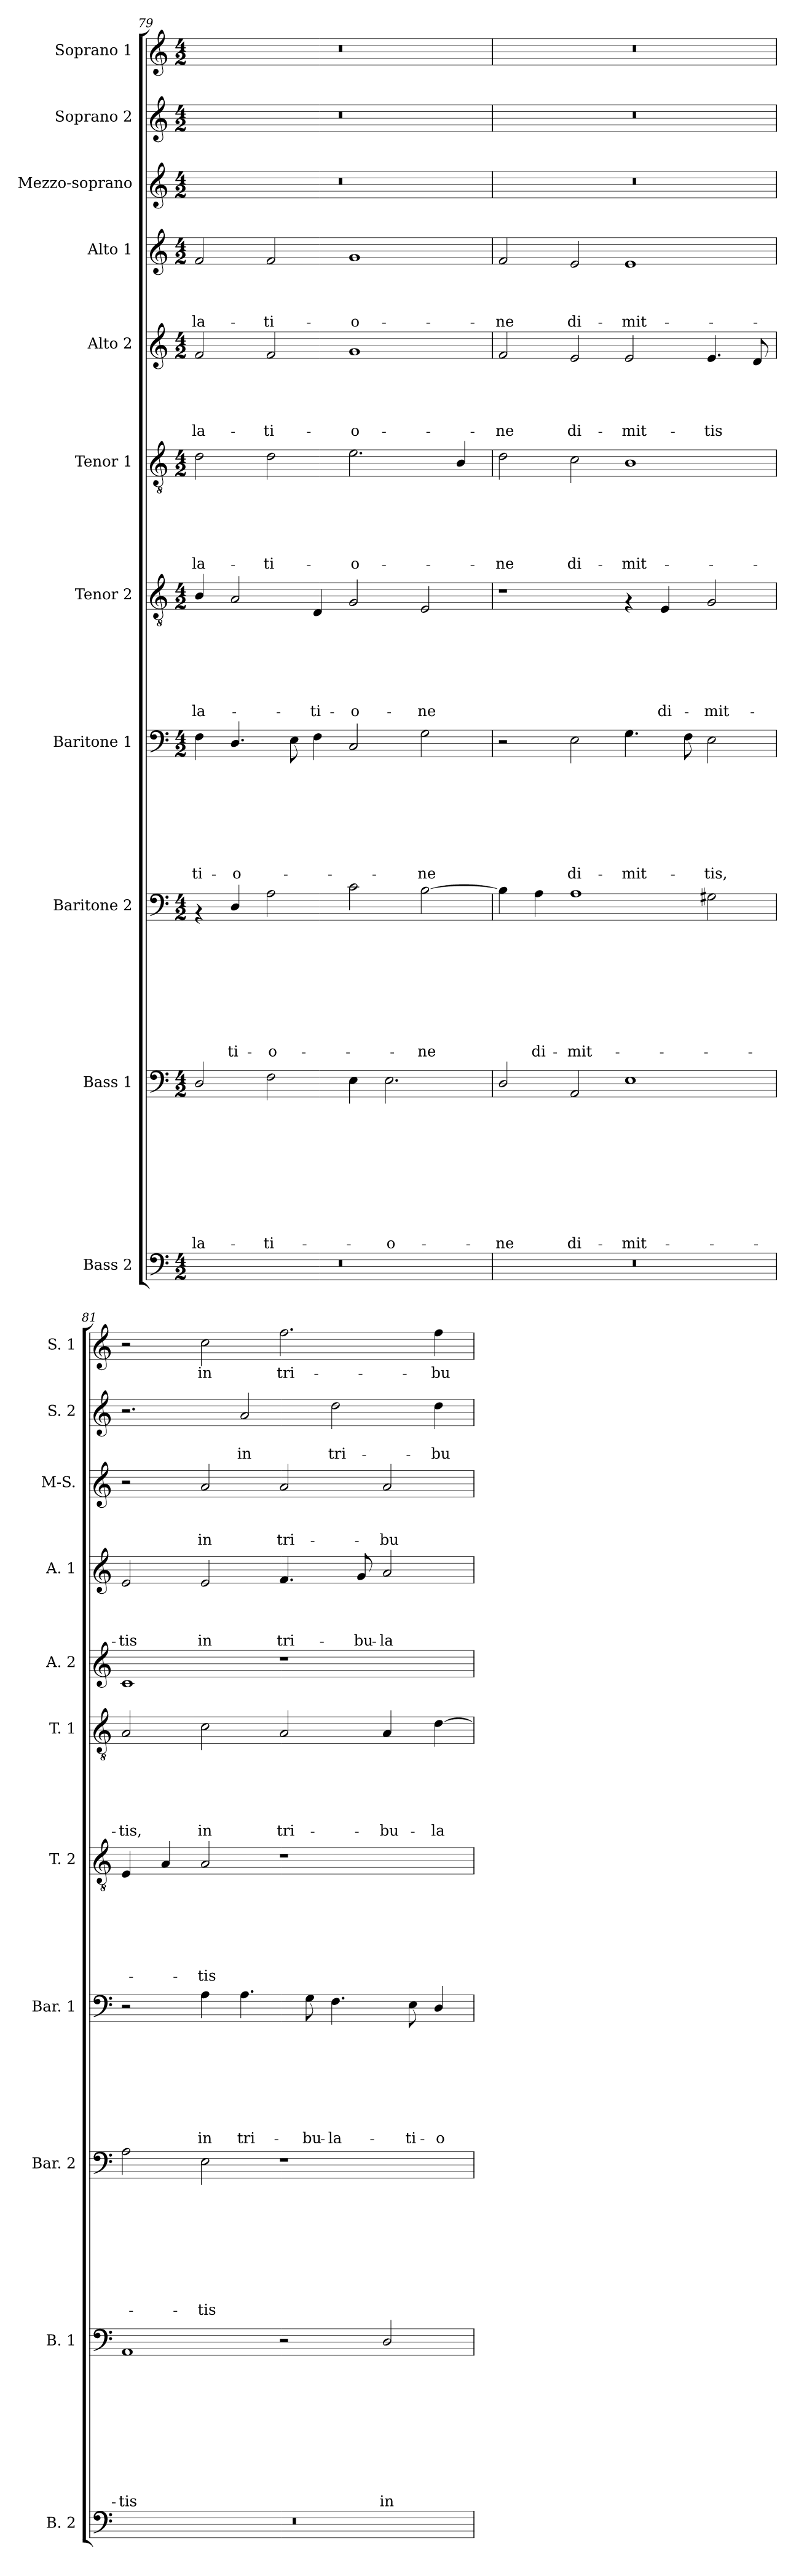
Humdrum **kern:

**kern	**kern	**text	**text	**text	**text	**text	**text	**text	**text	**text	**text	**kern	**text	**text	**text	**text	**text	**text	**text	**text	**text	**kern	**text	**text	**text	**text	**text	**text	**text	**text	**kern	**text	**text	**text	**text	**text	**text	**text	**kern	**text	**text	**text	**text	**text	**text	**kern	**text	**text	**text	**text	**text	**kern	**text	**text	**text	**text	**kern	**text	**text	**text	**kern	**text	**text	**kern	**text
*part11	*part10	*part10	*part10	*part10	*part10	*part10	*part10	*part10	*part10	*part10	*part10	*part9	*part9	*part9	*part9	*part9	*part9	*part9	*part9	*part9	*part9	*part8	*part8	*part8	*part8	*part8	*part8	*part8	*part8	*part8	*part7	*part7	*part7	*part7	*part7	*part7	*part7	*part7	*part6	*part6	*part6	*part6	*part6	*part6	*part6	*part5	*part5	*part5	*part5	*part5	*part5	*part4	*part4	*part4	*part4	*part4	*part3	*part3	*part3	*part3	*part2	*part2	*part2	*part1	*part1
*staff11	*staff10	*staff10	*staff10	*staff10	*staff10	*staff10	*staff10	*staff10	*staff10	*staff10	*staff10	*staff9	*staff9	*staff9	*staff9	*staff9	*staff9	*staff9	*staff9	*staff9	*staff9	*staff8	*staff8	*staff8	*staff8	*staff8	*staff8	*staff8	*staff8	*staff8	*staff7	*staff7	*staff7	*staff7	*staff7	*staff7	*staff7	*staff7	*staff6	*staff6	*staff6	*staff6	*staff6	*staff6	*staff6	*staff5	*staff5	*staff5	*staff5	*staff5	*staff5	*staff4	*staff4	*staff4	*staff4	*staff4	*staff3	*staff3	*staff3	*staff3	*staff2	*staff2	*staff2	*staff1	*staff1
*I"Bass 2	*I"Bass 1	*	*	*	*	*	*	*	*	*	*	*I"Baritone 2	*	*	*	*	*	*	*	*	*	*I"Baritone 1	*	*	*	*	*	*	*	*	*I"Tenor 2	*	*	*	*	*	*	*	*I"Tenor 1	*	*	*	*	*	*	*I"Alto 2	*	*	*	*	*	*I"Alto 1	*	*	*	*	*I"Mezzo-soprano	*	*	*	*I"Soprano 2	*	*	*I"Soprano 1	*
*I'B. 2	*I'B. 1	*	*	*	*	*	*	*	*	*	*	*I'Bar. 2	*	*	*	*	*	*	*	*	*	*I'Bar. 1	*	*	*	*	*	*	*	*	*I'T. 2	*	*	*	*	*	*	*	*I'T. 1	*	*	*	*	*	*	*I'A. 2	*	*	*	*	*	*I'A. 1	*	*	*	*	*I'M-S.	*	*	*	*I'S. 2	*	*	*I'S. 1	*
!!LO:PB:g=z
*clefF4	*clefF4	*	*	*	*	*	*	*	*	*	*	*clefF4	*	*	*	*	*	*	*	*	*	*clefF4	*	*	*	*	*	*	*	*	*clefGv2	*	*	*	*	*	*	*	*clefGv2	*	*	*	*	*	*	*clefG2	*	*	*	*	*	*clefG2	*	*	*	*	*clefG2	*	*	*	*clefG2	*	*	*clefG2	*
*k[]	*k[]	*	*	*	*	*	*	*	*	*	*	*k[]	*	*	*	*	*	*	*	*	*	*k[]	*	*	*	*	*	*	*	*	*k[]	*	*	*	*	*	*	*	*k[]	*	*	*	*	*	*	*k[]	*	*	*	*	*	*k[]	*	*	*	*	*k[]	*	*	*	*k[]	*	*	*k[]	*
*C:	*C:	*	*	*	*	*	*	*	*	*	*	*C:	*	*	*	*	*	*	*	*	*	*C:	*	*	*	*	*	*	*	*	*C:	*	*	*	*	*	*	*	*C:	*	*	*	*	*	*	*C:	*	*	*	*	*	*C:	*	*	*	*	*C:	*	*	*	*C:	*	*	*C:	*
*M4/2	*M4/2	*	*	*	*	*	*	*	*	*	*	*M4/2	*	*	*	*	*	*	*	*	*	*M4/2	*	*	*	*	*	*	*	*	*M4/2	*	*	*	*	*	*	*	*M4/2	*	*	*	*	*	*	*M4/2	*	*	*	*	*	*M4/2	*	*	*	*	*M4/2	*	*	*	*M4/2	*	*	*M4/2	*
=79	=79	=79	=79	=79	=79	=79	=79	=79	=79	=79	=79	=79	=79	=79	=79	=79	=79	=79	=79	=79	=79	=79	=79	=79	=79	=79	=79	=79	=79	=79	=79	=79	=79	=79	=79	=79	=79	=79	=79	=79	=79	=79	=79	=79	=79	=79	=79	=79	=79	=79	=79	=79	=79	=79	=79	=79	=79	=79	=79	=79	=79	=79	=79	=79	=79
!	!	!	!	!	!	!	!	!	!	!	!LO:LY:b	!	!	!	!	!	!	!	!	!	!	!	!	!	!	!	!	!	!	!LO:LY:b	!	!	!	!	!	!	!	!LO:LY:b	!	!	!	!	!	!	!LO:LY:b	!	!	!	!	!	!LO:LY:b	!	!	!	!	!LO:LY:b	!	!	!	!	!	!	!	!	!
0r	2D/	.	.	.	.	.	.	.	.	.	-la-	4rAA	.	.	.	.	.	.	.	.	.	4F\	.	.	.	.	.	.	.	-ti-	4B/	.	.	.	.	.	.	-la-	2d\	.	.	.	.	.	-la-	2f/	.	.	.	.	-la-	2f/	.	.	.	-la-	0r	.	.	.	0r	.	.	0r	.
!	!	!	!	!	!	!	!	!	!	!	!	!	!	!	!	!	!	!	!	!	!LO:LY:b	!	!	!	!	!	!	!	!	!LO:LY:b	!	!	!	!	!	!	!	!	!	!	!	!	!	!	!	!	!	!	!	!	!	!	!	!	!	!	!	!	!	!	!	!	!	!	!
.	.	.	.	.	.	.	.	.	.	.	.	4D/	.	.	.	.	.	.	.	.	-ti-	4.D/	.	.	.	.	.	.	.	-o-	2A/	.	.	.	.	.	.	.	.	.	.	.	.	.	.	.	.	.	.	.	.	.	.	.	.	.	.	.	.	.	.	.	.	.	.
!	!	!	!	!	!	!	!	!	!	!	!LO:LY:b	!	!	!	!	!	!	!	!	!	!LO:LY:b	!	!	!	!	!	!	!	!	!	!	!	!	!	!	!	!	!	!	!	!	!	!	!	!LO:LY:b	!	!	!	!	!	!LO:LY:b	!	!	!	!	!LO:LY:b	!	!	!	!	!	!	!	!	!
.	2F\	.	.	.	.	.	.	.	.	.	-ti-	2A\	.	.	.	.	.	.	.	.	-o-	.	.	.	.	.	.	.	.	.	.	.	.	.	.	.	.	.	2d\	.	.	.	.	.	-ti-	2f/	.	.	.	.	-ti-	2f/	.	.	.	-ti-	.	.	.	.	.	.	.	.	.
.	.	.	.	.	.	.	.	.	.	.	.	.	.	.	.	.	.	.	.	.	.	8E\	.	.	.	.	.	.	.	.	.	.	.	.	.	.	.	.	.	.	.	.	.	.	.	.	.	.	.	.	.	.	.	.	.	.	.	.	.	.	.	.	.	.	.
!	!	!	!	!	!	!	!	!	!	!	!	!	!	!	!	!	!	!	!	!	!	!	!	!	!	!	!	!	!	!	!	!	!	!	!	!	!	!LO:LY:b	!	!	!	!	!	!	!	!	!	!	!	!	!	!	!	!	!	!	!	!	!	!	!	!	!	!	!
.	.	.	.	.	.	.	.	.	.	.	.	.	.	.	.	.	.	.	.	.	.	4F\	.	.	.	.	.	.	.	.	4D/	.	.	.	.	.	.	-ti-	.	.	.	.	.	.	.	.	.	.	.	.	.	.	.	.	.	.	.	.	.	.	.	.	.	.	.
!	!	!	!	!	!	!	!	!	!	!	!	!	!	!	!	!	!	!	!	!	!	!	!	!	!	!	!	!	!	!	!	!	!	!	!	!	!	!LO:LY:b	!	!	!	!	!	!	!LO:LY:b	!	!	!	!	!	!LO:LY:b	!	!	!	!	!LO:LY:b	!	!	!	!	!	!	!	!	!
.	4E\	.	.	.	.	.	.	.	.	.	.	2c\	.	.	.	.	.	.	.	.	.	2C/	.	.	.	.	.	.	.	.	2G/	.	.	.	.	.	.	-o-	2.e\	.	.	.	.	.	-o-	1g	.	.	.	.	-o-	1g	.	.	.	-o-	.	.	.	.	.	.	.	.	.
!	!	!	!	!	!	!	!	!	!	!	!LO:LY:b	!	!	!	!	!	!	!	!	!	!	!	!	!	!	!	!	!	!	!	!	!	!	!	!	!	!	!	!	!	!	!	!	!	!	!	!	!	!	!	!	!	!	!	!	!	!	!	!	!	!	!	!	!	!
.	2.E\	.	.	.	.	.	.	.	.	.	-o-	.	.	.	.	.	.	.	.	.	.	.	.	.	.	.	.	.	.	.	.	.	.	.	.	.	.	.	.	.	.	.	.	.	.	.	.	.	.	.	.	.	.	.	.	.	.	.	.	.	.	.	.	.	.
!	!	!	!	!	!	!	!	!	!	!	!	!	!	!	!	!	!	!	!	!	!LO:LY:b	!	!	!	!	!	!	!	!	!LO:LY:b	!	!	!	!	!	!	!	!LO:LY:b	!	!	!	!	!	!	!	!	!	!	!	!	!	!	!	!	!	!	!	!	!	!	!	!	!	!	!
.	.	.	.	.	.	.	.	.	.	.	.	[>2B\	.	.	.	.	.	.	.	.	-ne	2G\	.	.	.	.	.	.	.	-ne	2E/	.	.	.	.	.	.	-ne	.	.	.	.	.	.	.	.	.	.	.	.	.	.	.	.	.	.	.	.	.	.	.	.	.	.	.
.	.	.	.	.	.	.	.	.	.	.	.	.	.	.	.	.	.	.	.	.	.	.	.	.	.	.	.	.	.	.	.	.	.	.	.	.	.	.	4B/	.	.	.	.	.	.	.	.	.	.	.	.	.	.	.	.	.	.	.	.	.	.	.	.	.	.
=80	=80	=80	=80	=80	=80	=80	=80	=80	=80	=80	=80	=80	=80	=80	=80	=80	=80	=80	=80	=80	=80	=80	=80	=80	=80	=80	=80	=80	=80	=80	=80	=80	=80	=80	=80	=80	=80	=80	=80	=80	=80	=80	=80	=80	=80	=80	=80	=80	=80	=80	=80	=80	=80	=80	=80	=80	=80	=80	=80	=80	=80	=80	=80	=80	=80
!	!	!	!	!	!	!	!	!	!	!	!LO:LY:b	!	!	!	!	!	!	!	!	!	!	!	!	!	!	!	!	!	!	!	!	!	!	!	!	!	!	!	!	!	!	!	!	!	!LO:LY:b	!	!	!	!	!	!LO:LY:b	!	!	!	!	!LO:LY:b	!	!	!	!	!	!	!	!	!
0r	2D/	.	.	.	.	.	.	.	.	.	-ne	4B\]	.	.	.	.	.	.	.	.	.	2r	.	.	.	.	.	.	.	.	1r	.	.	.	.	.	.	.	2d\	.	.	.	.	.	-ne	2f/	.	.	.	.	-ne	2f/	.	.	.	-ne	0r	.	.	.	0r	.	.	0r	.
!	!	!	!	!	!	!	!	!	!	!	!	!	!	!	!	!	!	!	!	!	!LO:LY:b	!	!	!	!	!	!	!	!	!	!	!	!	!	!	!	!	!	!	!	!	!	!	!	!	!	!	!	!	!	!	!	!	!	!	!	!	!	!	!	!	!	!	!	!
.	.	.	.	.	.	.	.	.	.	.	.	4A\	.	.	.	.	.	.	.	.	di-	.	.	.	.	.	.	.	.	.	.	.	.	.	.	.	.	.	.	.	.	.	.	.	.	.	.	.	.	.	.	.	.	.	.	.	.	.	.	.	.	.	.	.	.
!	!	!	!	!	!	!	!	!	!	!	!LO:LY:b	!	!	!	!	!	!	!	!	!	!LO:LY:b	!	!	!	!	!	!	!	!	!LO:LY:b	!	!	!	!	!	!	!	!	!	!	!	!	!	!	!LO:LY:b	!	!	!	!	!	!LO:LY:b	!	!	!	!	!LO:LY:b	!	!	!	!	!	!	!	!	!
.	2AA/	.	.	.	.	.	.	.	.	.	di-	1A	.	.	.	.	.	.	.	.	-mit-	2E\	.	.	.	.	.	.	.	di-	.	.	.	.	.	.	.	.	2c\	.	.	.	.	.	di-	2e/	.	.	.	.	di-	2e/	.	.	.	di-	.	.	.	.	.	.	.	.	.
!	!	!	!	!	!	!	!	!	!	!	!LO:LY:b	!	!	!	!	!	!	!	!	!	!	!	!	!	!	!	!	!	!	!LO:LY:b	!	!	!	!	!	!	!	!	!	!	!	!	!	!	!LO:LY:b	!	!	!	!	!	!LO:LY:b	!	!	!	!	!LO:LY:b	!	!	!	!	!	!	!	!	!
.	1E	.	.	.	.	.	.	.	.	.	-mit-	.	.	.	.	.	.	.	.	.	.	4.G\	.	.	.	.	.	.	.	-mit-	4rF	.	.	.	.	.	.	.	1B	.	.	.	.	.	-mit-	2e/	.	.	.	.	-mit-	1e	.	.	.	-mit-	.	.	.	.	.	.	.	.	.
!	!	!	!	!	!	!	!	!	!	!	!	!	!	!	!	!	!	!	!	!	!	!	!	!	!	!	!	!	!	!	!	!	!	!	!	!	!	!LO:LY:b	!	!	!	!	!	!	!	!	!	!	!	!	!	!	!	!	!	!	!	!	!	!	!	!	!	!	!
.	.	.	.	.	.	.	.	.	.	.	.	.	.	.	.	.	.	.	.	.	.	.	.	.	.	.	.	.	.	.	4E/	.	.	.	.	.	.	di-	.	.	.	.	.	.	.	.	.	.	.	.	.	.	.	.	.	.	.	.	.	.	.	.	.	.	.
.	.	.	.	.	.	.	.	.	.	.	.	.	.	.	.	.	.	.	.	.	.	8F\	.	.	.	.	.	.	.	.	.	.	.	.	.	.	.	.	.	.	.	.	.	.	.	.	.	.	.	.	.	.	.	.	.	.	.	.	.	.	.	.	.	.	.
!	!	!	!	!	!	!	!	!	!	!	!	!	!	!	!	!	!	!	!	!	!	!	!	!	!	!	!	!	!	!LO:LY:b	!	!	!	!	!	!	!	!LO:LY:b	!	!	!	!	!	!	!	!	!	!	!	!	!LO:LY:b	!	!	!	!	!	!	!	!	!	!	!	!	!	!
.	.	.	.	.	.	.	.	.	.	.	.	2G#X\	.	.	.	.	.	.	.	.	.	2E\	.	.	.	.	.	.	.	-tis,	2G/	.	.	.	.	.	.	-mit-	.	.	.	.	.	.	.	4.e/	.	.	.	.	-tis	.	.	.	.	.	.	.	.	.	.	.	.	.	.
.	.	.	.	.	.	.	.	.	.	.	.	.	.	.	.	.	.	.	.	.	.	.	.	.	.	.	.	.	.	.	.	.	.	.	.	.	.	.	.	.	.	.	.	.	.	8d/	.	.	.	.	.	.	.	.	.	.	.	.	.	.	.	.	.	.	.
=81	=81	=81	=81	=81	=81	=81	=81	=81	=81	=81	=81	=81	=81	=81	=81	=81	=81	=81	=81	=81	=81	=81	=81	=81	=81	=81	=81	=81	=81	=81	=81	=81	=81	=81	=81	=81	=81	=81	=81	=81	=81	=81	=81	=81	=81	=81	=81	=81	=81	=81	=81	=81	=81	=81	=81	=81	=81	=81	=81	=81	=81	=81	=81	=81	=81
!	!	!	!	!	!	!	!	!	!	!	!LO:LY:b	!	!	!	!	!	!	!	!	!	!	!	!	!	!	!	!	!	!	!	!	!	!	!	!	!	!	!	!	!	!	!	!	!	!LO:LY:b	!	!	!	!	!	!	!	!	!	!	!LO:LY:b	!	!	!	!	!	!	!	!	!
0r	1AA	.	.	.	.	.	.	.	.	.	-tis	2A\	.	.	.	.	.	.	.	.	.	2r	.	.	.	.	.	.	.	.	4E/	.	.	.	.	.	.	.	2A/	.	.	.	.	.	-tis,	1c	.	.	.	.	.	2e/	.	.	.	-tis	2r	.	.	.	2.r	.	.	2r	.
.	.	.	.	.	.	.	.	.	.	.	.	.	.	.	.	.	.	.	.	.	.	.	.	.	.	.	.	.	.	.	4A/	.	.	.	.	.	.	.	.	.	.	.	.	.	.	.	.	.	.	.	.	.	.	.	.	.	.	.	.	.	.	.	.	.	.
!	!	!	!	!	!	!	!	!	!	!	!	!	!	!	!	!	!	!	!	!	!LO:LY:b	!	!	!	!	!	!	!	!	!LO:LY:b	!	!	!	!	!	!	!	!LO:LY:b	!	!	!	!	!	!	!LO:LY:b	!	!	!	!	!	!	!	!	!	!	!LO:LY:b	!	!	!	!LO:LY:b	!	!	!	!	!LO:LY:b
.	.	.	.	.	.	.	.	.	.	.	.	2E\	.	.	.	.	.	.	.	.	-tis	4A\	.	.	.	.	.	.	.	in	2A/	.	.	.	.	.	.	-tis	2c\	.	.	.	.	.	in	.	.	.	.	.	.	2e/	.	.	.	in	2a/	.	.	in	.	.	.	2cc\	in
!	!	!	!	!	!	!	!	!	!	!	!	!	!	!	!	!	!	!	!	!	!	!	!	!	!	!	!	!	!	!LO:LY:b	!	!	!	!	!	!	!	!	!	!	!	!	!	!	!	!	!	!	!	!	!	!	!	!	!	!	!	!	!	!	!	!	!LO:LY:b	!	!
.	.	.	.	.	.	.	.	.	.	.	.	.	.	.	.	.	.	.	.	.	.	4.A\	.	.	.	.	.	.	.	tri-	.	.	.	.	.	.	.	.	.	.	.	.	.	.	.	.	.	.	.	.	.	.	.	.	.	.	.	.	.	.	2a/	.	in	.	.
!	!	!	!	!	!	!	!	!	!	!	!	!	!	!	!	!	!	!	!	!	!	!	!	!	!	!	!	!	!	!	!	!	!	!	!	!	!	!	!	!	!	!	!	!	!LO:LY:b	!	!	!	!	!	!	!	!	!	!	!LO:LY:b	!	!	!	!LO:LY:b	!	!	!	!	!LO:LY:b
.	2r	.	.	.	.	.	.	.	.	.	.	1r	.	.	.	.	.	.	.	.	.	.	.	.	.	.	.	.	.	.	1r	.	.	.	.	.	.	.	2A/	.	.	.	.	.	tri-	1r	.	.	.	.	.	4.f/	.	.	.	tri-	2a/	.	.	tri-	.	.	.	2.ff\	tri-
!	!	!	!	!	!	!	!	!	!	!	!	!	!	!	!	!	!	!	!	!	!	!	!	!	!	!	!	!	!	!LO:LY:b	!	!	!	!	!	!	!	!	!	!	!	!	!	!	!	!	!	!	!	!	!	!	!	!	!	!	!	!	!	!	!	!	!	!	!
.	.	.	.	.	.	.	.	.	.	.	.	.	.	.	.	.	.	.	.	.	.	8G\	.	.	.	.	.	.	.	-bu-	.	.	.	.	.	.	.	.	.	.	.	.	.	.	.	.	.	.	.	.	.	.	.	.	.	.	.	.	.	.	.	.	.	.	.
!	!	!	!	!	!	!	!	!	!	!	!	!	!	!	!	!	!	!	!	!	!	!	!	!	!	!	!	!	!	!LO:LY:b	!	!	!	!	!	!	!	!	!	!	!	!	!	!	!	!	!	!	!	!	!	!	!	!	!	!	!	!	!	!	!	!	!LO:LY:b	!	!
.	.	.	.	.	.	.	.	.	.	.	.	.	.	.	.	.	.	.	.	.	.	4.F\	.	.	.	.	.	.	.	-la-	.	.	.	.	.	.	.	.	.	.	.	.	.	.	.	.	.	.	.	.	.	.	.	.	.	.	.	.	.	.	2dd\	.	tri-	.	.
!	!	!	!	!	!	!	!	!	!	!	!	!	!	!	!	!	!	!	!	!	!	!	!	!	!	!	!	!	!	!	!	!	!	!	!	!	!	!	!	!	!	!	!	!	!	!	!	!	!	!	!	!	!	!	!	!LO:LY:b	!	!	!	!	!	!	!	!	!
.	.	.	.	.	.	.	.	.	.	.	.	.	.	.	.	.	.	.	.	.	.	.	.	.	.	.	.	.	.	.	.	.	.	.	.	.	.	.	.	.	.	.	.	.	.	.	.	.	.	.	.	8g/	.	.	.	-bu-	.	.	.	.	.	.	.	.	.
!	!	!	!	!	!	!	!	!	!	!	!LO:LY:b	!	!	!	!	!	!	!	!	!	!	!	!	!	!	!	!	!	!	!	!	!	!	!	!	!	!	!	!	!	!	!	!	!	!LO:LY:b	!	!	!	!	!	!	!	!	!	!	!LO:LY:b	!	!	!	!LO:LY:b	!	!	!	!	!
.	2D/	.	.	.	.	.	.	.	.	.	in	.	.	.	.	.	.	.	.	.	.	.	.	.	.	.	.	.	.	.	.	.	.	.	.	.	.	.	4A/	.	.	.	.	.	-bu-	.	.	.	.	.	.	2a/	.	.	.	-la-	2a/	.	.	-bu-	.	.	.	.	.
!	!	!	!	!	!	!	!	!	!	!	!	!	!	!	!	!	!	!	!	!	!	!	!	!	!	!	!	!	!	!LO:LY:b	!	!	!	!	!	!	!	!	!	!	!	!	!	!	!	!	!	!	!	!	!	!	!	!	!	!	!	!	!	!	!	!	!	!	!
.	.	.	.	.	.	.	.	.	.	.	.	.	.	.	.	.	.	.	.	.	.	8E\	.	.	.	.	.	.	.	-ti-	.	.	.	.	.	.	.	.	.	.	.	.	.	.	.	.	.	.	.	.	.	.	.	.	.	.	.	.	.	.	.	.	.	.	.
!	!	!	!	!	!	!	!	!	!	!	!	!	!	!	!	!	!	!	!	!	!	!	!	!	!	!	!	!	!	!LO:LY:b	!	!	!	!	!	!	!	!	!	!	!	!	!	!	!LO:LY:b	!	!	!	!	!	!	!	!	!	!	!	!	!	!	!	!	!	!LO:LY:b	!	!LO:LY:b
.	.	.	.	.	.	.	.	.	.	.	.	.	.	.	.	.	.	.	.	.	.	4D/	.	.	.	.	.	.	.	-o-	.	.	.	.	.	.	.	.	[>4d\	.	.	.	.	.	-la-	.	.	.	.	.	.	.	.	.	.	.	.	.	.	.	4dd\	.	-bu-	4ff\	-bu-
=	=	=	=	=	=	=	=	=	=	=	=	=	=	=	=	=	=	=	=	=	=	=	=	=	=	=	=	=	=	=	=	=	=	=	=	=	=	=	=	=	=	=	=	=	=	=	=	=	=	=	=	=	=	=	=	=	=	=	=	=	=	=	=	=	=
*-	*-	*-	*-	*-	*-	*-	*-	*-	*-	*-	*-	*-	*-	*-	*-	*-	*-	*-	*-	*-	*-	*-	*-	*-	*-	*-	*-	*-	*-	*-	*-	*-	*-	*-	*-	*-	*-	*-	*-	*-	*-	*-	*-	*-	*-	*-	*-	*-	*-	*-	*-	*-	*-	*-	*-	*-	*-	*-	*-	*-	*-	*-	*-	*-	*-
